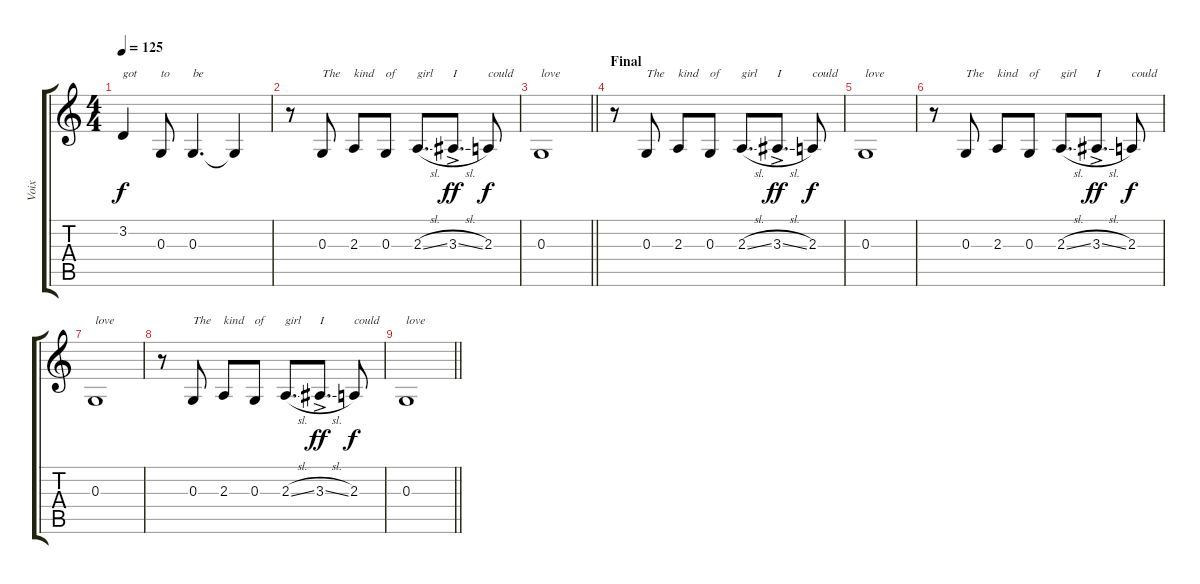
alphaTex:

\track ("Voix" "Voix") {instrument lead5charang}
\staff {score tabs}
\tuning (E4 B3 G3 D3 A2 E2) {hide}
\ts (4 4)
\tempo 125
\clef g2
\ks c
3.2.4{txt "got" dy f} 0.3.8{txt "to"} 0.3.4{d txt "be"} 0.3{t}.4 |
r.8 0.3.8{txt "The"} 2.3.8{txt "kind"} 0.3.8{txt "of"} 2.3{sl}.8{d txt "girl"} 3.3{sl ac}.8{d txt "I" dy ff} 2.3.8{txt "could" dy f} |
\barLineRight lightlight
0.3.1{txt "love"} |
\section ("" "Final")
r.8 0.3.8{txt "The"} 2.3.8{txt "kind"} 0.3.8{txt "of"} 2.3{sl}.8{d txt "girl"} 3.3{sl ac}.8{d txt "I" dy ff} 2.3.8{txt "could" dy f} |
0.3.1{txt "love"} |
r.8 0.3.8{txt "The"} 2.3.8{txt "kind"} 0.3.8{txt "of"} 2.3{sl}.8{d txt "girl"} 3.3{sl ac}.8{d txt "I" dy ff} 2.3.8{txt "could" dy f} |
0.3.1{txt "love"} |
r.8 0.3.8{txt "The"} 2.3.8{txt "kind"} 0.3.8{txt "of"} 2.3{sl}.8{d txt "girl"} 3.3{sl ac}.8{d txt "I" dy ff} 2.3.8{txt "could" dy f} |
\barLineRight lightlight
0.3.1{txt "love"}
